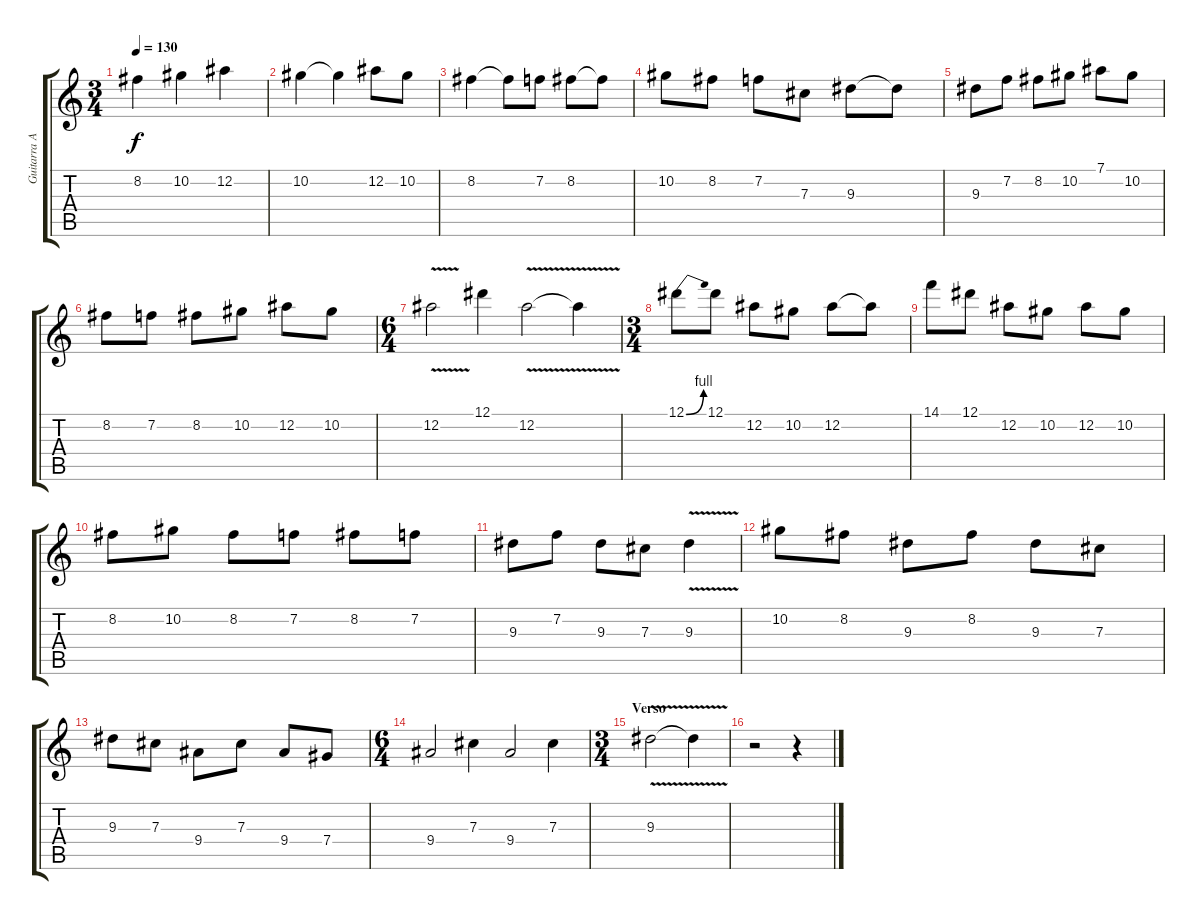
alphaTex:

\track ("Guitarra Acustica (Lider)" "Guitarra A") {instrument acousticguitarnylon}
\staff {score tabs}
\tuning (Eb4 Bb3 Gb3 Db3 Ab2 Eb2) {hide}
\ts (3 4)
\tempo 130
\clef g2
\ks c
8.2.4{dy f instrument acousticguitarnylon} 10.2.4 12.2.4 |
10.2.4 10.2{t}.4 12.2.8 10.2.8 |
8.2.4 8.2{t}.8 7.2.8 8.2.8 8.2{t}.8 |
10.2.8 8.2.8 7.2.8 7.3.8 9.3.8 9.3{t}.8 |
9.3.8 7.2.8 8.2.8 10.2.8 7.1.8 10.2.8 |
8.2.8 7.2.8 8.2.8 10.2.8 12.2.8 10.2.8 |
\ts (6 4)
12.2{v}.2 12.1.4 12.2{v}.2 12.2{t}.4 |
\ts (3 4)
12.1{be (bend 0 0 60 4)}.8 12.1.8 12.2.8 10.2.8 12.2.8 12.2{t}.8 |
14.1.8 12.1.8 12.2.8 10.2.8 12.2.8 10.2.8 |
8.2.8 10.2.8 8.2.8 7.2.8 8.2.8 7.2.8 |
9.3.8 7.2.8 9.3.8 7.3.8 9.3{v}.4 |
10.2.8 8.2.8 9.3.8 8.2.8 9.3.8 7.3.8 |
9.3.8 7.3.8 9.4.8 7.3.8 9.4.8 7.4.8 |
\ts (6 4)
9.4.2 7.3.4 9.4.2 7.3.4 |
\ts (3 4)
\section ("" "Verso")
9.3{v}.2 9.3{t}.4 |
r.2 r.4
